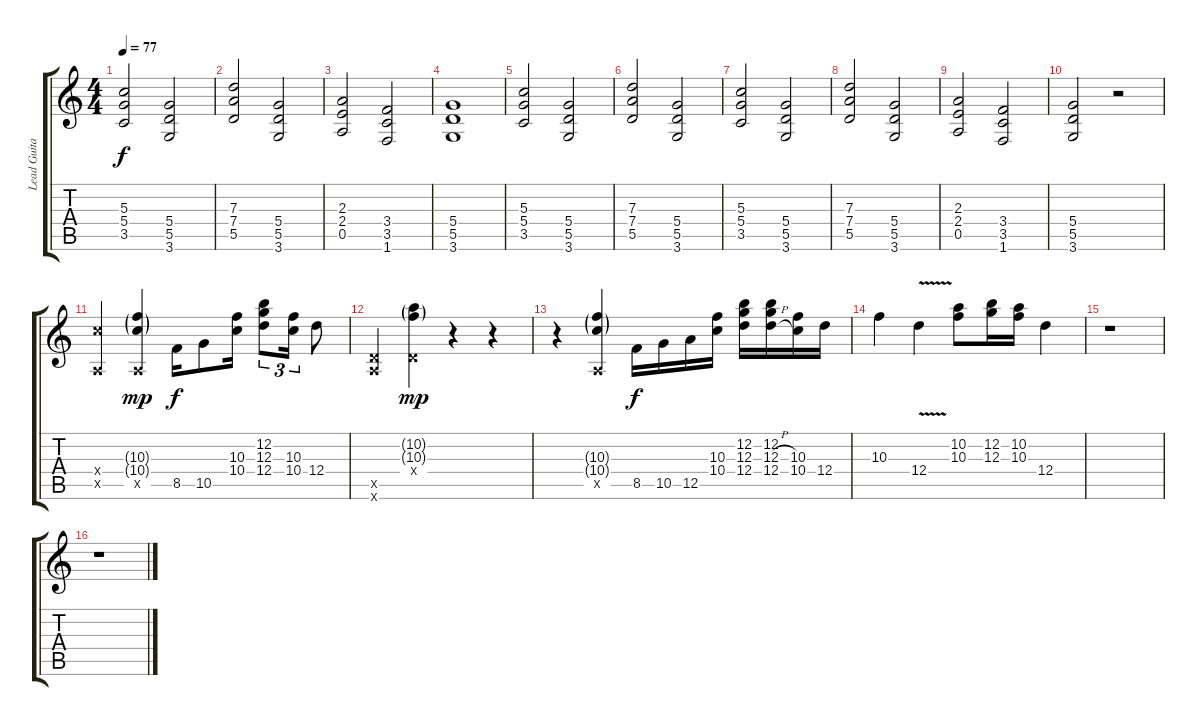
\track ("Lead Guitar" "Lead Guita") {instrument acousticguitarsteel}
\staff {score tabs}
\tuning (E4 B3 G3 D3 A2 E2) {hide}
\ts (4 4)
\tempo 77
\clef g2
\ks c
(5.3 5.4 3.5).2{dy f} (5.4 5.5 3.6).2 |
(7.3 7.4 5.5).2 (5.4 5.5 3.6).2 |
(2.3 2.4 0.5).2 (3.4 3.5 1.6).2 |
(5.4 5.5 3.6).1 |
(5.3 5.4 3.5).2{instrument distortionguitar} (5.4 5.5 3.6).2 |
(7.3 7.4 5.5).2 (5.4 5.5 3.6).2 |
(5.3 5.4 3.5).2 (5.4 5.5 3.6).2 |
(7.3 7.4 5.5).2 (5.4 5.5 3.6).2 |
(2.3 2.4 0.5).2 (3.4 3.5 1.6).2 |
(5.4 5.5 3.6).2 r.2 |
(10.4{x} 0.5{x}).4{instrument electricguitarclean} (10.3{g} 10.4{g} 0.5{x}).4{dy mp} 8.5.16{dy f} 10.5.8 (10.3 10.4).16 (12.2 12.3 12.4).8{tu (3 2)} (10.3 10.4).16{tu (3 2)} 12.4.8 |
(0.5{x} 10.6{x}).4 (10.2{g} 10.3{g} 0.4{x}).4{dy mp} r.4 r.4 |
r.4 (10.3{g} 10.4{g} 0.5{x}).4 8.5.16{dy f} 10.5.16 12.5.16 (10.3 10.4).16 (12.2 12.3 12.4).16 (12.2 12.3{h} 12.4{h}).16 (10.3 10.4).16 12.4.16 |
10.3.4 12.4{v}.4 (10.2 10.3).8 (12.2 12.3).16 (10.2 10.3).16 12.4.4 |
r.1 |
r.1
